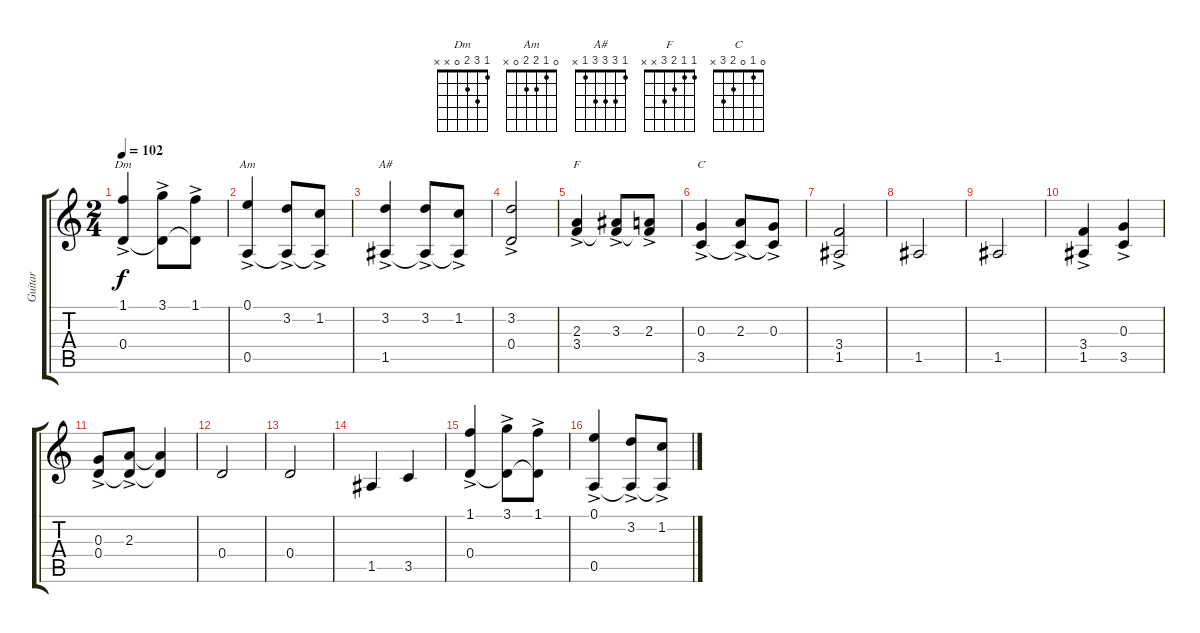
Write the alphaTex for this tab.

\track ("Guitar" "Guitar") {instrument acousticguitarnylon}
\staff {score tabs}
\tuning (E4 B3 G3 D3 A2 E2) {hide}
\chord ("Dm" 1 3 2 0 x x)
\chord ("Am" 0 1 2 2 0 x)
\chord ("A#" 1 3 3 3 1 x)
\chord ("F" 1 1 2 3 x x)
\chord ("C" 0 1 0 2 3 x)
\ts (2 4)
\tempo 102
\clef g2
\ks c
(1.1{ac} 0.4).4{ch "Dm" dy f} (3.1{ac} 0.4{t}).8 (1.1{ac} 0.4{t}).8 |
(0.1{ac} 0.5).4{ch "Am"} (3.2{ac} 0.5{t}).8 (1.2{ac} 0.5{t}).8 |
(3.2{ac} 1.5).4{ch "A#"} (3.2{ac} 1.5{t}).8 (1.2{ac} 1.5{t}).8 |
(3.2{ac} 0.4).2 |
(2.3{ac} 3.4).4{ch "F"} (3.3{ac} 3.4{t}).8 (2.3{ac} 3.4{t}).8 |
(0.3{ac} 3.5).4{ch "C"} (2.3{ac} 3.5{t}).8 (0.3{ac} 3.5{t}).8 |
(3.4{ac} 1.5).2 |
1.5.2 |
1.5.2 |
(3.4{ac} 1.5).4 (0.3{ac} 3.5).4 |
(0.3{ac} 0.4).8 (2.3{ac} 0.4{t}).8 (2.3{t} 0.4{t}).4 |
0.4.2 |
0.4.2 |
1.5.4 3.5.4 |
(1.1{ac} 0.4).4 (3.1{ac} 0.4{t}).8 (1.1{ac} 0.4{t}).8 |
(0.1{ac} 0.5).4 (3.2{ac} 0.5{t}).8 (1.2{ac} 0.5{t}).8
